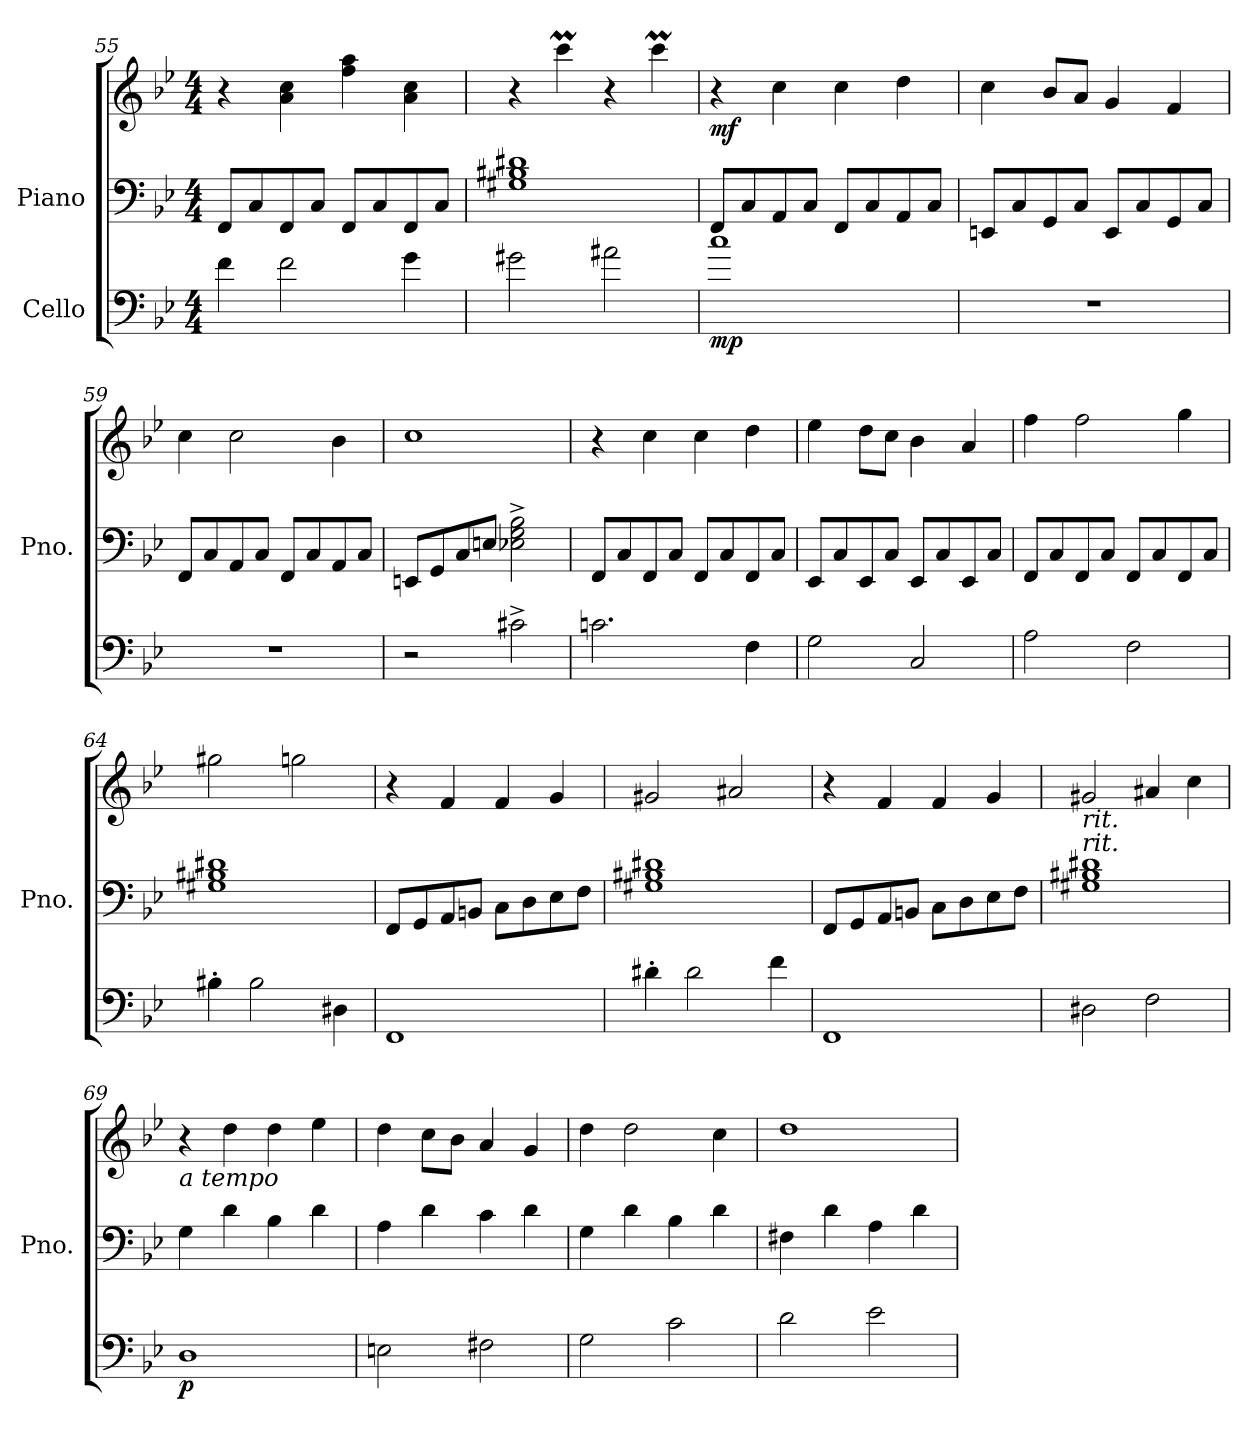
**kern	**dynam	**kern	**kern	**dynam
*part2	*part2	*part1	*part1	*part1
*staff3	*staff3	*staff2	*staff1	*staff1/2
*I"Cello	*	*I"Piano	*	*
*	*	*I'Pno.	*	*
*clefF4	*	*clefF4	*clefG2	*
*k[b-e-]	*	*k[b-e-]	*k[b-e-]	*
*g:	*	*g:	*g:	*
*M4/4	*	*M4/4	*M4/4	*
=55	=55	=55	=55	=55
4f\	.	8FF/L	4r	.
.	.	8C/	.	.
2f\	.	8FF/	4a\ 4cc\	.
.	.	8C/J	.	.
.	.	8FF/L	4ff\ 4aa\	.
.	.	8C/	.	.
4g\	.	8FF/	4a\ 4cc\	.
.	.	8C/J	.	.
=56	=56	=56	=56	=56
2g#X\	.	1G#X 1B#X 1d#X	4r	.
.	.	.	4cccM\	.
2a#X\	.	.	4r	.
.	.	.	4cccM\	.
=57	=57	=57	=57	=57
!	!LO:DY:b	!	!	!LO:DY:b
1cc	mp	8FF/L	4r	mf
.	.	8C/	.	.
.	.	8AA/	4cc\	.
.	.	8C/J	.	.
.	.	8FF/L	4cc\	.
.	.	8C/	.	.
.	.	8AA/	4dd\	.
.	.	8C/J	.	.
!!LO:LB:g=z
=58	=58	=58	=58	=58
1r	.	8EEn/L	4cc\	.
.	.	8C/	.	.
.	.	8GG/	8b-/L	.
.	.	8C/J	8a/J	.
.	.	8EE/L	4g/	.
.	.	8C/	.	.
.	.	8GG/	4f/	.
.	.	8C/J	.	.
=59	=59	=59	=59	=59
1r	.	8FF/L	4cc\	.
.	.	8C/	.	.
.	.	8AA/	2cc\	.
.	.	8C/J	.	.
.	.	8FF/L	.	.
.	.	8C/	.	.
.	.	8AA/	4b-\	.
.	.	8C/J	.	.
=60	=60	=60	=60	=60
2r	.	8EEn/L	1cc	.
.	.	8GG/	.	.
.	.	8C/	.	.
.	.	8En/J	.	.
2c#X^>\	.	2E-X\^> 2G\^> 2B-\^>	.	.
=61	=61	=61	=61	=61
2.cn\	.	8FF/L	4r	.
.	.	8C/	.	.
.	.	8FF/	4cc\	.
.	.	8C/J	.	.
.	.	8FF/L	4cc\	.
.	.	8C/	.	.
4F\	.	8FF/	4dd\	.
.	.	8C/J	.	.
!!LO:LB:g=z
=62	=62	=62	=62	=62
2G\	.	8EE-/L	4ee-\	.
.	.	8C/	.	.
.	.	8EE-/	8dd\L	.
.	.	8C/J	8cc\J	.
2C/	.	8EE-/L	4b-\	.
.	.	8C/	.	.
.	.	8EE-/	4a/	.
.	.	8C/J	.	.
=63	=63	=63	=63	=63
2A\	.	8FF/L	4ff\	.
.	.	8C/	.	.
.	.	8FF/	2ff\	.
.	.	8C/J	.	.
2F\	.	8FF/L	.	.
.	.	8C/	.	.
.	.	8FF/	4gg\	.
.	.	8C/J	.	.
=64	=64	=64	=64	=64
4B#X'>\	.	1G#X 1B#X 1d#X	2gg#X\	.
2B#\	.	.	.	.
.	.	.	2ggn\	.
4D#X\	.	.	.	.
=65	=65	=65	=65	=65
1FF	.	8FF/L	4r	.
.	.	8GG/	.	.
.	.	8AA/	4f/	.
.	.	8BBn/J	.	.
.	.	8C\L	4f/	.
.	.	8D\	.	.
.	.	8E-\	4g/	.
.	.	8F\J	.	.
!!LO:PB:g=z
=66	=66	=66	=66	=66
4d#X'>\	.	1G#X 1B#X 1d#X	2g#X/	.
2d#\	.	.	.	.
.	.	.	2a#X/	.
4f\	.	.	.	.
=67	=67	=67	=67	=67
1FF	.	8FF/L	4r	.
.	.	8GG/	.	.
.	.	8AA/	4f/	.
.	.	8BBn/J	.	.
.	.	8C\L	4f/	.
.	.	8D\	.	.
.	.	8E-\	4g/	.
.	.	8F\J	.	.
=68	=68	=68	=68	=68
!	!	!	!LO:TX:b:i:t=rit.	!
!	!	!	!LO:TX:b:i:t=rit.	!
2D#X\	.	1G#X 1B#X 1d#X	2g#X/	.
2F\	.	.	4a#X/	.
.	.	.	4cc\	.
=69	=69	=69	=69	=69
!	!	!	!LO:TX:b:i:t=a tempo	!
!	!LO:DY:b	!	!	!
1D	p	4G\	4r	.
.	.	4d\	4dd\	.
.	.	4B-\	4dd\	.
.	.	4d\	4ee-\	.
=70	=70	=70	=70	=70
2En\	.	4A\	4dd\	.
.	.	4d\	8cc\L	.
.	.	.	8b-\J	.
2F#X\	.	4c\	4a/	.
.	.	4d\	4g/	.
!!LO:LB:g=z
=71	=71	=71	=71	=71
2G\	.	4G\	4dd\	.
.	.	4d\	2dd\	.
2c\	.	4B-\	.	.
.	.	4d\	4cc\	.
=72	=72	=72	=72	=72
2d\	.	4F#X\	1dd	.
.	.	4d\	.	.
2e-\	.	4A\	.	.
.	.	4d\	.	.
=	=	=	=	=
*-	*-	*-	*-	*-
